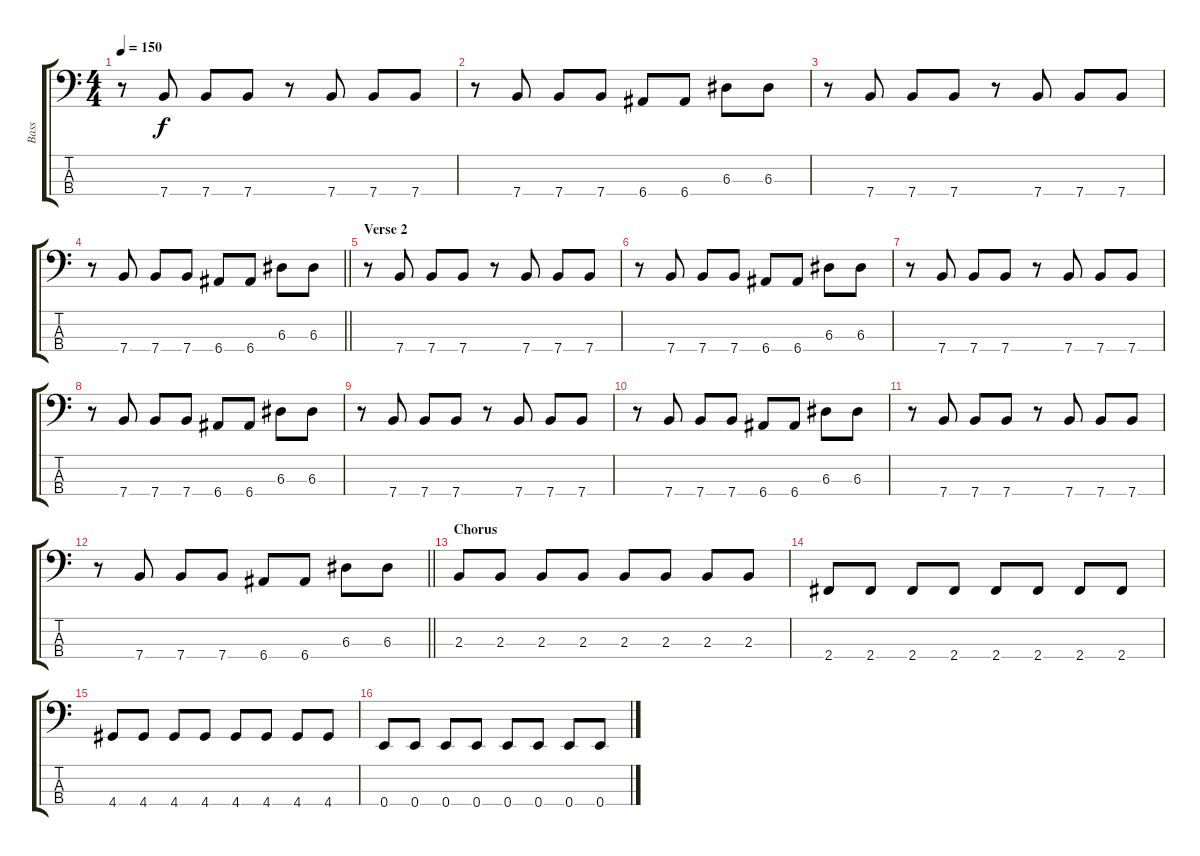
\track ("Bass" "Bass") {instrument electricbassfinger}
\staff {score tabs}
\tuning (G2 D2 A1 E1) {hide}
\ts (4 4)
\tempo 150
\clef f4
\ks c
r.8{dy f} 7.4.8 7.4.8 7.4.8 r.8 7.4.8 7.4.8 7.4.8 |
r.8 7.4.8 7.4.8 7.4.8 6.4.8 6.4.8 6.3.8 6.3.8 |
r.8 7.4.8 7.4.8 7.4.8 r.8 7.4.8 7.4.8 7.4.8 |
\barLineRight lightlight
r.8 7.4.8 7.4.8 7.4.8 6.4.8 6.4.8 6.3.8 6.3.8 |
\section ("" "Verse 2")
r.8 7.4.8 7.4.8 7.4.8 r.8 7.4.8 7.4.8 7.4.8 |
r.8 7.4.8 7.4.8 7.4.8 6.4.8 6.4.8 6.3.8 6.3.8 |
r.8 7.4.8 7.4.8 7.4.8 r.8 7.4.8 7.4.8 7.4.8 |
r.8 7.4.8 7.4.8 7.4.8 6.4.8 6.4.8 6.3.8 6.3.8 |
r.8 7.4.8 7.4.8 7.4.8 r.8 7.4.8 7.4.8 7.4.8 |
r.8 7.4.8 7.4.8 7.4.8 6.4.8 6.4.8 6.3.8 6.3.8 |
r.8 7.4.8 7.4.8 7.4.8 r.8 7.4.8 7.4.8 7.4.8 |
\barLineRight lightlight
r.8 7.4.8 7.4.8 7.4.8 6.4.8 6.4.8 6.3.8 6.3.8 |
\section ("" "Chorus")
2.3.8 2.3.8 2.3.8 2.3.8 2.3.8 2.3.8 2.3.8 2.3.8 |
2.4.8 2.4.8 2.4.8 2.4.8 2.4.8 2.4.8 2.4.8 2.4.8 |
4.4.8 4.4.8 4.4.8 4.4.8 4.4.8 4.4.8 4.4.8 4.4.8 |
0.4.8 0.4.8 0.4.8 0.4.8 0.4.8 0.4.8 0.4.8 0.4.8
